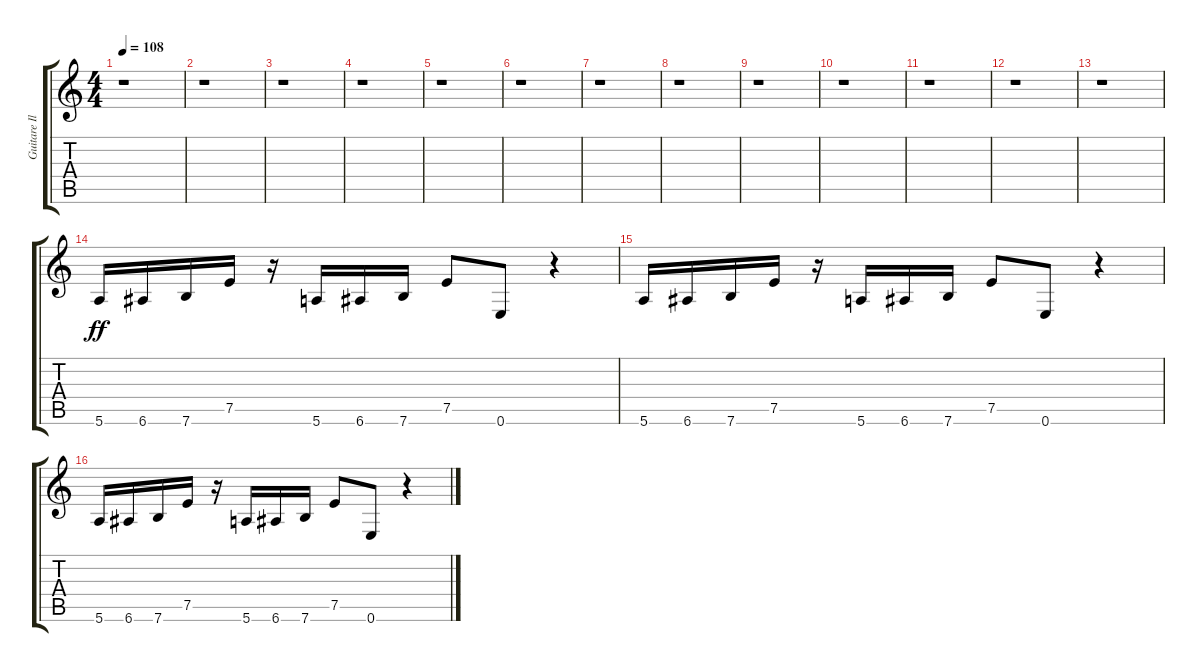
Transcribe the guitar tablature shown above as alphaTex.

\track ("Guitare Il" "Guitare Il") {instrument overdrivenguitar}
\staff {score tabs}
\tuning (E4 B3 G3 D3 A2 E2) {hide}
\ts (4 4)
\tempo 108
\clef g2
\ks c
r.1{dy ff instrument overdrivenguitar} |
r.1 |
r.1 |
r.1 |
r.1 |
r.1 |
r.1 |
r.1 |
r.1 |
r.1 |
r.1 |
r.1 |
r.1 |
5.6.16 6.6.16 7.6.16 7.5.16 r.16 5.6.16 6.6.16 7.6.16 7.5.8 0.6.8 r.4 |
5.6.16 6.6.16 7.6.16 7.5.16 r.16 5.6.16 6.6.16 7.6.16 7.5.8 0.6.8 r.4 |
5.6.16 6.6.16 7.6.16 7.5.16 r.16 5.6.16 6.6.16 7.6.16 7.5.8 0.6.8 r.4
